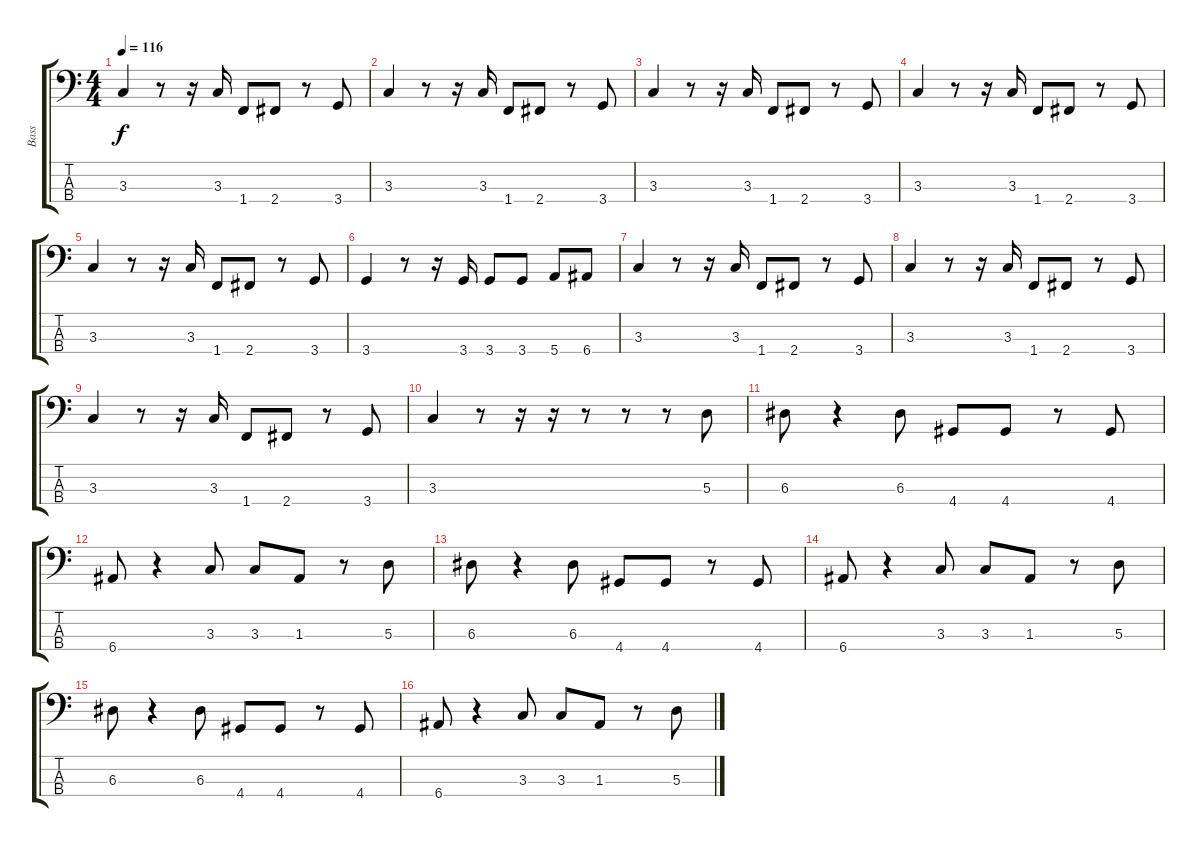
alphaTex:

\track ("Bass" "Bass") {instrument slapbass1}
\staff {score tabs}
\tuning (G2 D2 A1 E1) {hide}
\ts (4 4)
\tempo 116
\clef f4
\ks c
3.3.4{dy f} r.8 r.16 3.3.16 1.4.8 2.4.8 r.8 3.4.8 |
3.3.4 r.8 r.16 3.3.16 1.4.8 2.4.8 r.8 3.4.8 |
3.3.4 r.8 r.16 3.3.16 1.4.8 2.4.8 r.8 3.4.8 |
3.3.4 r.8 r.16 3.3.16 1.4.8 2.4.8 r.8 3.4.8 |
3.3.4 r.8 r.16 3.3.16 1.4.8 2.4.8 r.8 3.4.8 |
3.4.4 r.8 r.16 3.4.16 3.4.8 3.4.8 5.4.8 6.4.8 |
3.3.4 r.8 r.16 3.3.16 1.4.8 2.4.8 r.8 3.4.8 |
3.3.4 r.8 r.16 3.3.16 1.4.8 2.4.8 r.8 3.4.8 |
3.3.4 r.8 r.16 3.3.16 1.4.8 2.4.8 r.8 3.4.8 |
3.3.4 r.8 r.16 r.16 r.8 r.8 r.8 5.3.8 |
6.3.8 r.4 6.3.8 4.4.8 4.4.8 r.8 4.4.8 |
6.4.8 r.4 3.3.8 3.3.8 1.3.8 r.8 5.3.8 |
6.3.8 r.4 6.3.8 4.4.8 4.4.8 r.8 4.4.8 |
6.4.8 r.4 3.3.8 3.3.8 1.3.8 r.8 5.3.8 |
6.3.8 r.4 6.3.8 4.4.8 4.4.8 r.8 4.4.8 |
6.4.8 r.4 3.3.8 3.3.8 1.3.8 r.8 5.3.8
